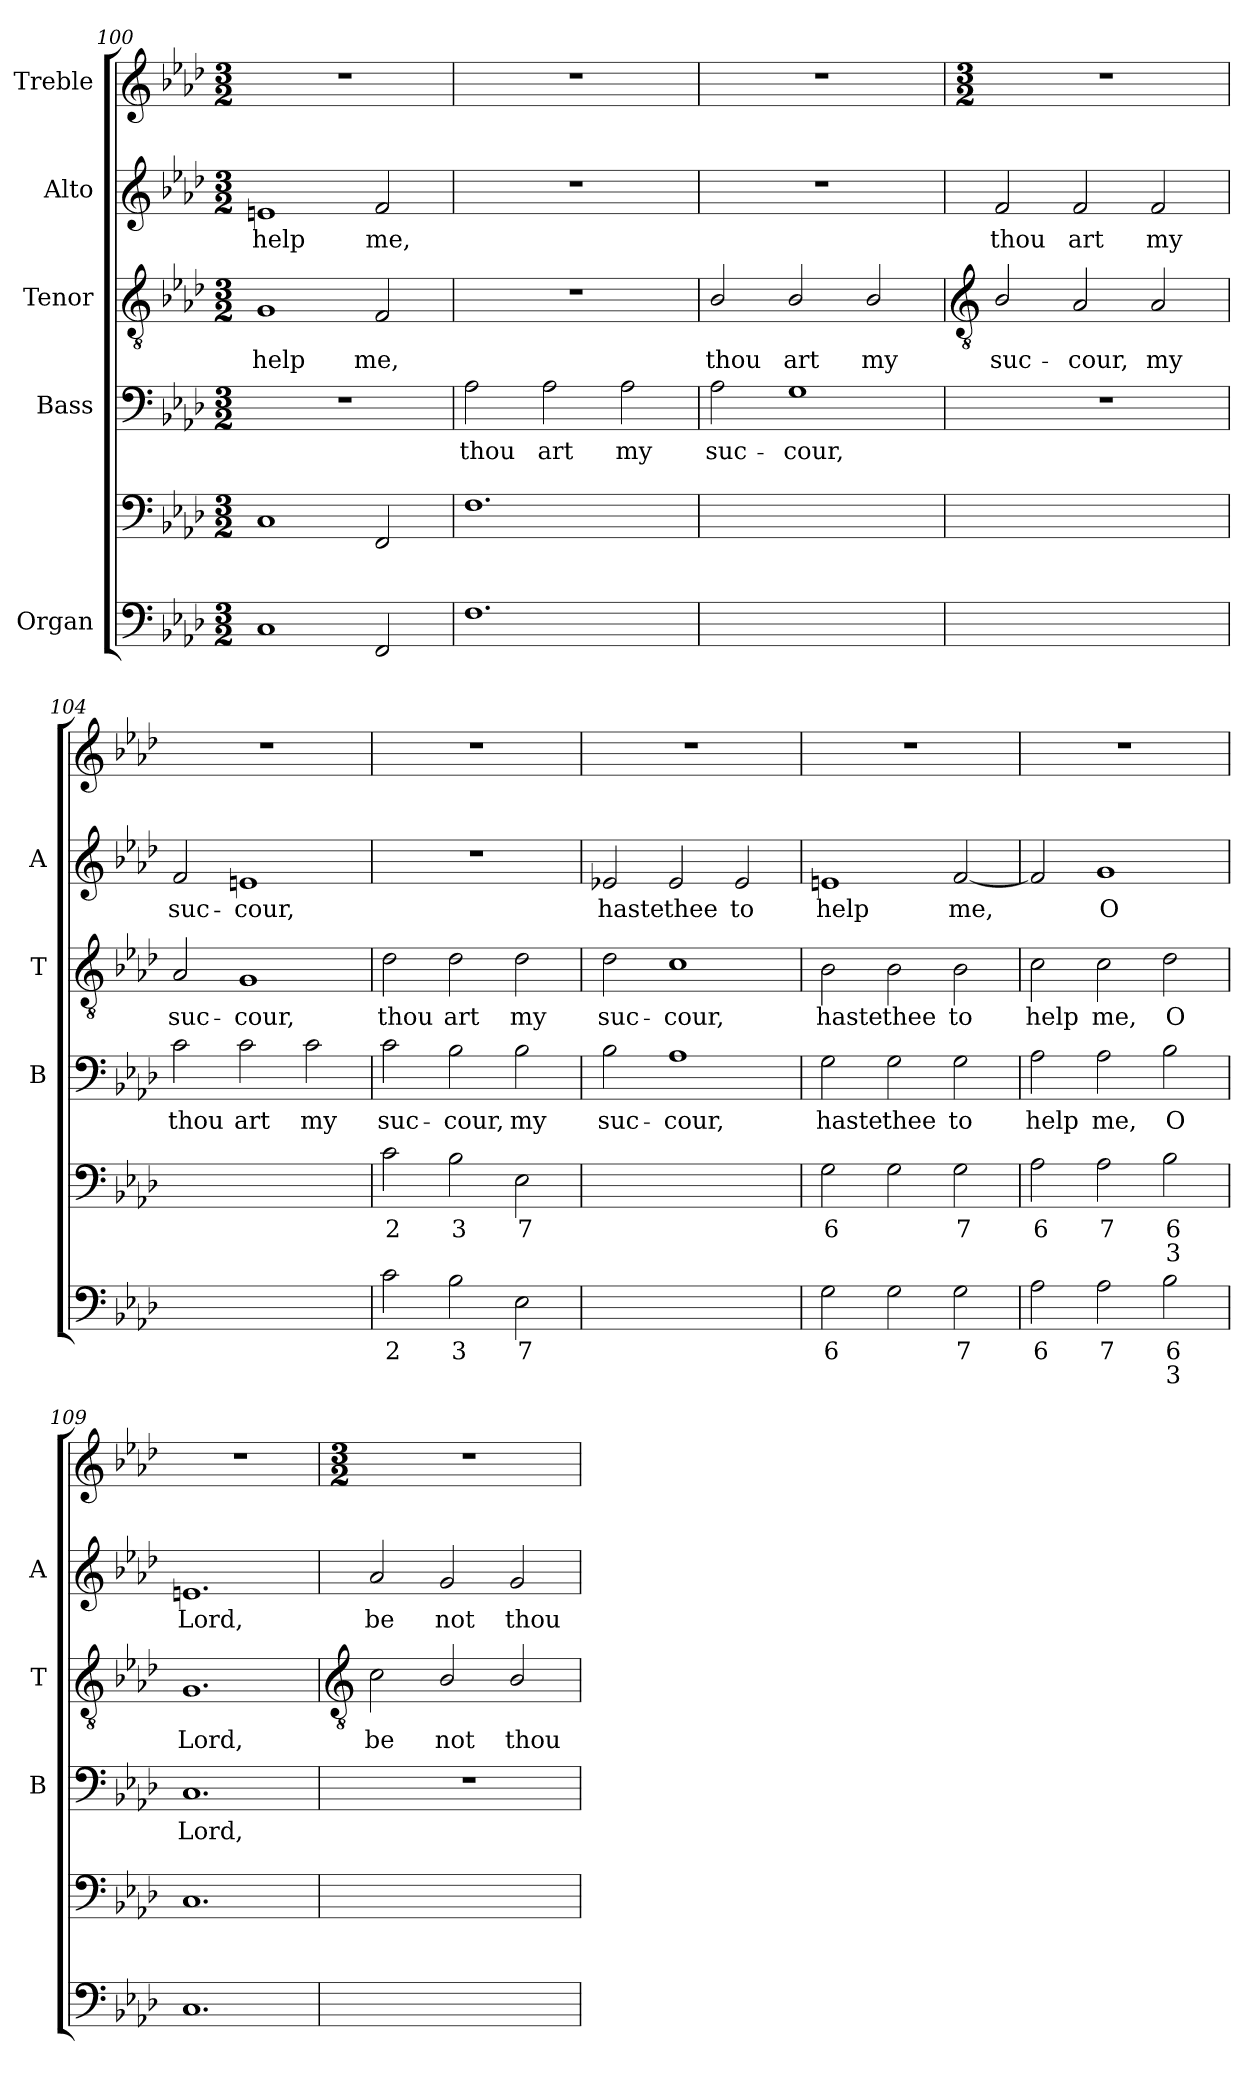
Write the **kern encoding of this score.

**kern	**text	**text	**kern	**text	**text	**kern	**text	**kern	**text	**kern	**text	**kern
*part5	*part5	*part5	*part5	*part5	*part5	*part4	*part4	*part3	*part3	*part2	*part2	*part1
*staff6	*staff6	*staff6	*staff5	*staff5	*staff5	*staff4	*staff4	*staff3	*staff3	*staff2	*staff2	*staff1
*I"Organ	*	*	*	*	*	*I"Bass	*	*I"Tenor	*	*I"Alto	*	*I"Treble
*	*	*	*	*	*	*I'B	*	*I'T	*	*I'A	*	*
*clefF4	*	*	*clefF4	*	*	*clefF4	*	*clefGv2	*	*clefG2	*	*clefG2
*k[b-e-a-d-]	*	*	*k[b-e-a-d-]	*	*	*k[b-e-a-d-]	*	*k[b-e-a-d-]	*	*k[b-e-a-d-]	*	*k[b-e-a-d-]
*A-:	*	*	*A-:	*	*	*A-:	*	*A-:	*	*A-:	*	*A-:
*M3/2	*	*	*M3/2	*	*	*M3/2	*	*M3/2	*	*M3/2	*	*M3/2
=100	=100	=100	=100	=100	=100	=100	=100	=100	=100	=100	=100	=100
!	!	!	!	!	!	!LO:N:vis=1	!	!	!LO:LY:b	!	!LO:LY:b	!
1C	.	.	1C	.	.	1.r	.	1G	help	1en	help	1.r
!	!	!	!	!	!	!	!	!	!LO:LY:b	!	!LO:LY:b	!
2FF	.	.	2FF	.	.	.	.	2F	me,	2f	me,	.
=101	=101	=101	=101	=101	=101	=101	=101	=101	=101	=101	=101	=101
!	!	!	!	!	!	!	!LO:LY:b	!LO:N:vis=1	!	!LO:N:vis=1	!	!
1.F	.	.	1.F	.	.	2A-	thou	1.r	.	1.r	.	1.r
!	!	!	!	!	!	!	!LO:LY:b	!	!	!	!	!
.	.	.	.	.	.	2A-	art	.	.	.	.	.
!	!	!	!	!	!	!	!LO:LY:b	!	!	!	!	!
.	.	.	.	.	.	2A-	my	.	.	.	.	.
=102	=102	=102	=102	=102	=102	=102	=102	=102	=102	=102	=102	=102
!	!LO:LY:b	!	!	!LO:LY:b	!	!	!LO:LY:b	!	!LO:LY:b	!LO:N:vis=1	!	!
[2E-yy	4	.	[2E-yy	4	.	2A-	suc-	2B-/	thou	1.r	.	1.r
!	!LO:LY:b	!	!	!LO:LY:b	!	!	!LO:LY:b	!	!LO:LY:b	!	!	!
1E-yy]	3	.	1E-yy]	3	.	1G	-cour,	2B-/	art	.	.	.
!	!	!	!	!	!	!	!	!	!LO:LY:b	!	!	!
.	.	.	.	.	.	.	.	2B-/	my	.	.	.
!!LO:LB:g=z
=103	=103	=103	=103	=103	=103	=103	=103	=103	=103	=103	=103	=103
*	*	*	*	*	*	*	*	*clefGv2	*	*	*	*
*	*	*	*	*	*	*	*	*	*	*	*	*M3/2
!	!LO:LY:b	!	!	!LO:LY:b	!	!LO:N:vis=1	!	!	!LO:LY:b	!	!LO:LY:b	!
[2D-yy	6	.	[2D-yy	6	.	1.r	.	2B-/	suc-	2f	thou	1.r
!	!LO:LY:b	!	!	!LO:LY:b	!	!	!	!	!LO:LY:b	!	!LO:LY:b	!
1D-yy]	5	.	1D-yy]	5	.	.	.	2A-	-cour,	2f	art	.
!	!	!	!	!	!	!	!	!	!LO:LY:b	!	!LO:LY:b	!
.	.	.	.	.	.	.	.	2A-	my	2f	my	.
=104	=104	=104	=104	=104	=104	=104	=104	=104	=104	=104	=104	=104
!	!LO:LY:b	!LO:LY:b	!	!LO:LY:b	!LO:LY:b	!	!LO:LY:b	!	!LO:LY:b	!	!LO:LY:b	!
[2Cyy	6	4	[2Cyy	6	4	2c	thou	2A-	suc-	2f	suc-	1.r
!	!LO:LY:b	!LO:LY:b	!	!LO:LY:b	!LO:LY:b	!	!LO:LY:b	!	!LO:LY:b	!	!LO:LY:b	!
1Cyy]	5	3	1Cyy]	5	3	2c	art	1G	-cour,	1en	-cour,	.
!	!	!	!	!	!	!	!LO:LY:b	!	!	!	!	!
.	.	.	.	.	.	2c	my	.	.	.	.	.
=105	=105	=105	=105	=105	=105	=105	=105	=105	=105	=105	=105	=105
!	!LO:LY:b	!	!	!LO:LY:b	!	!	!LO:LY:b	!	!LO:LY:b	!LO:N:vis=1	!	!
2c	2	.	2c	2	.	2c	suc-	2d-	thou	1.r	.	1.r
!	!LO:LY:b	!	!	!LO:LY:b	!	!	!LO:LY:b	!	!LO:LY:b	!	!	!
2B-	3	.	2B-	3	.	2B-	-cour,	2d-	art	.	.	.
!	!LO:LY:b	!	!	!LO:LY:b	!	!	!LO:LY:b	!	!LO:LY:b	!	!	!
2E-	7	.	2E-	7	.	2B-	my	2d-	my	.	.	.
=106	=106	=106	=106	=106	=106	=106	=106	=106	=106	=106	=106	=106
!	!LO:LY:b	!LO:LY:b	!	!LO:LY:b	!LO:LY:b	!	!LO:LY:b	!	!LO:LY:b	!	!LO:LY:b	!
[2A-yy	4	9	[2A-yy	4	9	2B-	suc-	2d-	suc-	2e-X	haste	1.r
!	!LO:LY:b	!LO:LY:b	!	!LO:LY:b	!LO:LY:b	!	!LO:LY:b	!	!LO:LY:b	!	!LO:LY:b	!
1A-yy]	3	8	1A-yy]	3	8	1A-	-cour,	1c	-cour,	2e-	thee	.
!	!	!	!	!	!	!	!	!	!	!	!LO:LY:b	!
.	.	.	.	.	.	.	.	.	.	2e-	to	.
=107	=107	=107	=107	=107	=107	=107	=107	=107	=107	=107	=107	=107
!	!LO:LY:b	!	!	!LO:LY:b	!	!	!LO:LY:b	!	!LO:LY:b	!	!LO:LY:b	!
2G	6	.	2G	6	.	2G	haste	2B-	haste	1en	help	1.r
!	!	!	!	!	!	!	!LO:LY:b	!	!LO:LY:b	!	!	!
2G	.	.	2G	.	.	2G	thee	2B-	thee	.	.	.
!	!LO:LY:b	!	!	!LO:LY:b	!	!	!LO:LY:b	!	!LO:LY:b	!	!LO:LY:b	!
2G	7	.	2G	7	.	2G	to	2B-	to	[2f	me,	.
=108	=108	=108	=108	=108	=108	=108	=108	=108	=108	=108	=108	=108
!	!LO:LY:b	!	!	!LO:LY:b	!	!	!LO:LY:b	!	!LO:LY:b	!	!	!
2A-	6	.	2A-	6	.	2A-	help	2c	help	2f]	.	1.r
!	!LO:LY:b	!	!	!LO:LY:b	!	!	!LO:LY:b	!	!LO:LY:b	!	!LO:LY:b	!
2A-	7	.	2A-	7	.	2A-	me,	2c	me,	1g	O	.
!	!LO:LY:b	!LO:LY:b	!	!LO:LY:b	!LO:LY:b	!	!LO:LY:b	!	!LO:LY:b	!	!	!
2B-	6	3	2B-	6	3	2B-	O	2d-	O	.	.	.
=109	=109	=109	=109	=109	=109	=109	=109	=109	=109	=109	=109	=109
!	!	!	!	!	!	!	!LO:LY:b	!	!LO:LY:b	!	!LO:LY:b	!
1.C	.	.	1.C	.	.	1.C	Lord,	1.G	Lord,	1.en	Lord,	1.r
!!LO:LB:g=z
=110	=110	=110	=110	=110	=110	=110	=110	=110	=110	=110	=110	=110
*	*	*	*	*	*	*	*	*clefGv2	*	*	*	*
*	*	*	*	*	*	*	*	*	*	*	*	*M3/2
!	!LO:LY:b	!LO:LY:b	!	!LO:LY:b	!LO:LY:b	!LO:N:vis=1	!	!	!LO:LY:b	!	!LO:LY:b	!
[2Cyy	6	4	[2Cyy	6	4	1.r	.	2c	be	2a-	be	1.r
!	!LO:LY:b	!LO:LY:b	!	!LO:LY:b	!LO:LY:b	!	!	!	!LO:LY:b	!	!LO:LY:b	!
1Cyy]	7	3	1Cyy]	7	3	.	.	2B-/	not	2g	not	.
!	!	!	!	!	!	!	!	!	!LO:LY:b	!	!LO:LY:b	!
.	.	.	.	.	.	.	.	2B-/	thou	2g	thou	.
=	=	=	=	=	=	=	=	=	=	=	=	=
*-	*-	*-	*-	*-	*-	*-	*-	*-	*-	*-	*-	*-
